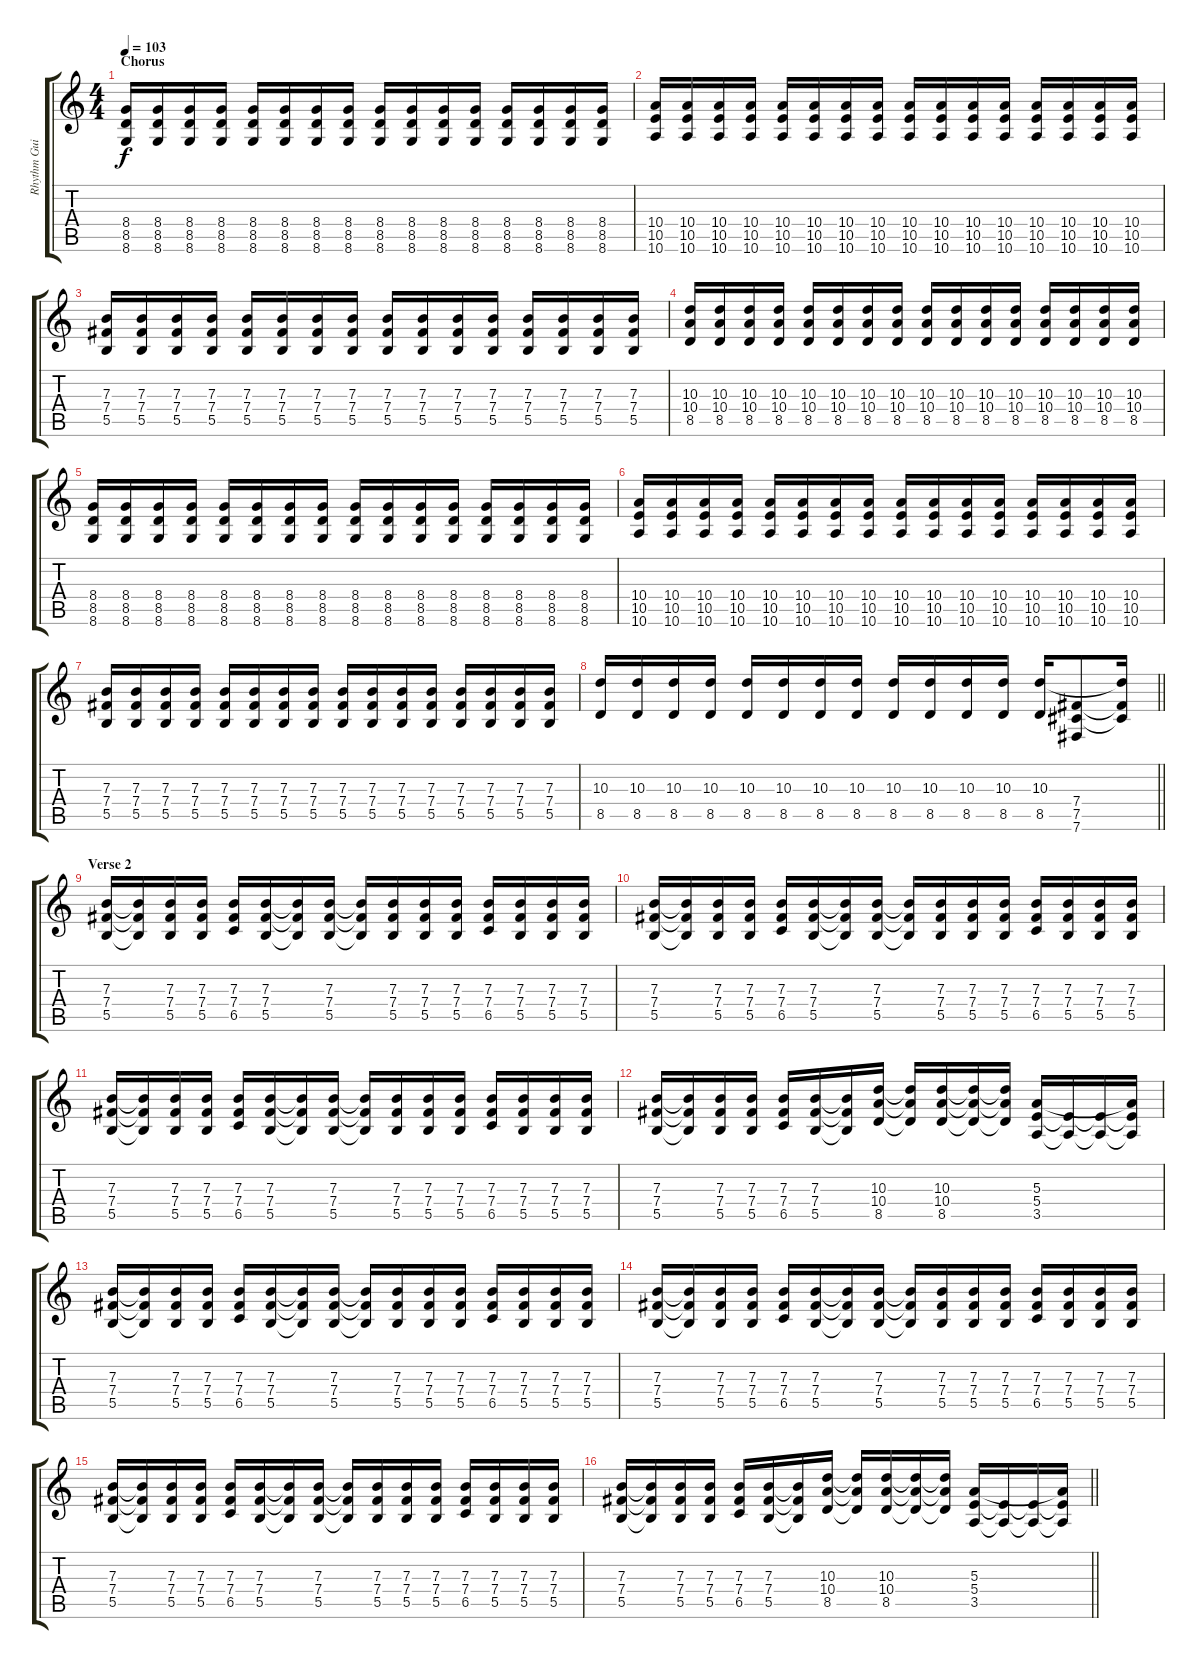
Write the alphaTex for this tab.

\track ("Rhythm Guitar" "Rhythm Gui") {instrument distortionguitar}
\staff {score tabs}
\tuning (Db4 Ab3 E3 B2 Gb2 B1) {hide}
\ts (4 4)
\section ("" "Chorus")
\tempo 103
\clef g2
\ks c
(8.4 8.5 8.6).16{dy f} (8.4 8.5 8.6).16 (8.4 8.5 8.6).16 (8.4 8.5 8.6).16 (8.4 8.5 8.6).16 (8.4 8.5 8.6).16 (8.4 8.5 8.6).16 (8.4 8.5 8.6).16 (8.4 8.5 8.6).16 (8.4 8.5 8.6).16 (8.4 8.5 8.6).16 (8.4 8.5 8.6).16 (8.4 8.5 8.6).16 (8.4 8.5 8.6).16 (8.4 8.5 8.6).16 (8.4 8.5 8.6).16 |
(10.4 10.5 10.6).16 (10.4 10.5 10.6).16 (10.4 10.5 10.6).16 (10.4 10.5 10.6).16 (10.4 10.5 10.6).16 (10.4 10.5 10.6).16 (10.4 10.5 10.6).16 (10.4 10.5 10.6).16 (10.4 10.5 10.6).16 (10.4 10.5 10.6).16 (10.4 10.5 10.6).16 (10.4 10.5 10.6).16 (10.4 10.5 10.6).16 (10.4 10.5 10.6).16 (10.4 10.5 10.6).16 (10.4 10.5 10.6).16 |
(7.3 7.4 5.5).16 (7.3 7.4 5.5).16 (7.3 7.4 5.5).16 (7.3 7.4 5.5).16 (7.3 7.4 5.5).16 (7.3 7.4 5.5).16 (7.3 7.4 5.5).16 (7.3 7.4 5.5).16 (7.3 7.4 5.5).16 (7.3 7.4 5.5).16 (7.3 7.4 5.5).16 (7.3 7.4 5.5).16 (7.3 7.4 5.5).16 (7.3 7.4 5.5).16 (7.3 7.4 5.5).16 (7.3 7.4 5.5).16 |
(10.3 10.4 8.5).16 (10.3 10.4 8.5).16 (10.3 10.4 8.5).16 (10.3 10.4 8.5).16 (10.3 10.4 8.5).16 (10.3 10.4 8.5).16 (10.3 10.4 8.5).16 (10.3 10.4 8.5).16 (10.3 10.4 8.5).16 (10.3 10.4 8.5).16 (10.3 10.4 8.5).16 (10.3 10.4 8.5).16 (10.3 10.4 8.5).16 (10.3 10.4 8.5).16 (10.3 10.4 8.5).16 (10.3 10.4 8.5).16 |
(8.4 8.5 8.6).16 (8.4 8.5 8.6).16 (8.4 8.5 8.6).16 (8.4 8.5 8.6).16 (8.4 8.5 8.6).16 (8.4 8.5 8.6).16 (8.4 8.5 8.6).16 (8.4 8.5 8.6).16 (8.4 8.5 8.6).16 (8.4 8.5 8.6).16 (8.4 8.5 8.6).16 (8.4 8.5 8.6).16 (8.4 8.5 8.6).16 (8.4 8.5 8.6).16 (8.4 8.5 8.6).16 (8.4 8.5 8.6).16 |
(10.4 10.5 10.6).16 (10.4 10.5 10.6).16 (10.4 10.5 10.6).16 (10.4 10.5 10.6).16 (10.4 10.5 10.6).16 (10.4 10.5 10.6).16 (10.4 10.5 10.6).16 (10.4 10.5 10.6).16 (10.4 10.5 10.6).16 (10.4 10.5 10.6).16 (10.4 10.5 10.6).16 (10.4 10.5 10.6).16 (10.4 10.5 10.6).16 (10.4 10.5 10.6).16 (10.4 10.5 10.6).16 (10.4 10.5 10.6).16 |
(7.3 7.4 5.5).16 (7.3 7.4 5.5).16 (7.3 7.4 5.5).16 (7.3 7.4 5.5).16 (7.3 7.4 5.5).16 (7.3 7.4 5.5).16 (7.3 7.4 5.5).16 (7.3 7.4 5.5).16 (7.3 7.4 5.5).16 (7.3 7.4 5.5).16 (7.3 7.4 5.5).16 (7.3 7.4 5.5).16 (7.3 7.4 5.5).16 (7.3 7.4 5.5).16 (7.3 7.4 5.5).16 (7.3 7.4 5.5).16 |
\barLineRight lightlight
(10.3 8.5).16 (10.3 8.5).16 (10.3 8.5).16 (10.3 8.5).16 (10.3 8.5).16 (10.3 8.5).16 (10.3 8.5).16 (10.3 8.5).16 (10.3 8.5).16 (10.3 8.5).16 (10.3 8.5).16 (10.3 8.5).16 (10.3 8.5).16 (7.4 7.5 7.6).8 (10.3{t} 7.4{t} 7.5{t}).16 |
\section ("" "Verse 2")
(7.3 7.4 5.5).16 (7.3{t} 7.4{t} 5.5{t}).16 (7.3 7.4 5.5).16 (7.3 7.4 5.5).16 (7.3 7.4 6.5).16 (7.3 7.4 5.5).16 (7.3{t} 7.4{t} 5.5{t}).16 (7.3 7.4 5.5).16 (7.3{t} 7.4{t} 5.5{t}).16 (7.3 7.4 5.5).16 (7.3 7.4 5.5).16 (7.3 7.4 5.5).16 (7.3 7.4 6.5).16 (7.3 7.4 5.5).16 (7.3 7.4 5.5).16 (7.3 7.4 5.5).16 |
(7.3 7.4 5.5).16 (7.3{t} 7.4{t} 5.5{t}).16 (7.3 7.4 5.5).16 (7.3 7.4 5.5).16 (7.3 7.4 6.5).16 (7.3 7.4 5.5).16 (7.3{t} 7.4{t} 5.5{t}).16 (7.3 7.4 5.5).16 (7.3{t} 7.4{t} 5.5{t}).16 (7.3 7.4 5.5).16 (7.3 7.4 5.5).16 (7.3 7.4 5.5).16 (7.3 7.4 6.5).16 (7.3 7.4 5.5).16 (7.3 7.4 5.5).16 (7.3 7.4 5.5).16 |
(7.3 7.4 5.5).16 (7.3{t} 7.4{t} 5.5{t}).16 (7.3 7.4 5.5).16 (7.3 7.4 5.5).16 (7.3 7.4 6.5).16 (7.3 7.4 5.5).16 (7.3{t} 7.4{t} 5.5{t}).16 (7.3 7.4 5.5).16 (7.3{t} 7.4{t} 5.5{t}).16 (7.3 7.4 5.5).16 (7.3 7.4 5.5).16 (7.3 7.4 5.5).16 (7.3 7.4 6.5).16 (7.3 7.4 5.5).16 (7.3 7.4 5.5).16 (7.3 7.4 5.5).16 |
(7.3 7.4 5.5).16 (7.3{t} 7.4{t} 5.5{t}).16 (7.3 7.4 5.5).16 (7.3 7.4 5.5).16 (7.3 7.4 6.5).16 (7.3 7.4 5.5).16 (7.3{t} 7.4{t} 5.5{t}).16 (10.3 10.4 8.5).16 (10.3{t} 10.4{t} 8.5{t}).16 (10.3 10.4 8.5).16 (10.3{t} 10.4{t} 8.5{t}).16 (10.3{t} 10.4{t} 8.5{t}).16 (5.3 5.4 3.5).16 (5.4{t} 3.5{t}).16 (5.4{t} 3.5{t}).16 (5.3{t} 5.4{t} 3.5{t}).16 |
(7.3 7.4 5.5).16 (7.3{t} 7.4{t} 5.5{t}).16 (7.3 7.4 5.5).16 (7.3 7.4 5.5).16 (7.3 7.4 6.5).16 (7.3 7.4 5.5).16 (7.3{t} 7.4{t} 5.5{t}).16 (7.3 7.4 5.5).16 (7.3{t} 7.4{t} 5.5{t}).16 (7.3 7.4 5.5).16 (7.3 7.4 5.5).16 (7.3 7.4 5.5).16 (7.3 7.4 6.5).16 (7.3 7.4 5.5).16 (7.3 7.4 5.5).16 (7.3 7.4 5.5).16 |
(7.3 7.4 5.5).16 (7.3{t} 7.4{t} 5.5{t}).16 (7.3 7.4 5.5).16 (7.3 7.4 5.5).16 (7.3 7.4 6.5).16 (7.3 7.4 5.5).16 (7.3{t} 7.4{t} 5.5{t}).16 (7.3 7.4 5.5).16 (7.3{t} 7.4{t} 5.5{t}).16 (7.3 7.4 5.5).16 (7.3 7.4 5.5).16 (7.3 7.4 5.5).16 (7.3 7.4 6.5).16 (7.3 7.4 5.5).16 (7.3 7.4 5.5).16 (7.3 7.4 5.5).16 |
(7.3 7.4 5.5).16 (7.3{t} 7.4{t} 5.5{t}).16 (7.3 7.4 5.5).16 (7.3 7.4 5.5).16 (7.3 7.4 6.5).16 (7.3 7.4 5.5).16 (7.3{t} 7.4{t} 5.5{t}).16 (7.3 7.4 5.5).16 (7.3{t} 7.4{t} 5.5{t}).16 (7.3 7.4 5.5).16 (7.3 7.4 5.5).16 (7.3 7.4 5.5).16 (7.3 7.4 6.5).16 (7.3 7.4 5.5).16 (7.3 7.4 5.5).16 (7.3 7.4 5.5).16 |
\barLineRight lightlight
(7.3 7.4 5.5).16 (7.3{t} 7.4{t} 5.5{t}).16 (7.3 7.4 5.5).16 (7.3 7.4 5.5).16 (7.3 7.4 6.5).16 (7.3 7.4 5.5).16 (7.3{t} 7.4{t} 5.5{t}).16 (10.3 10.4 8.5).16 (10.3{t} 10.4{t} 8.5{t}).16 (10.3 10.4 8.5).16 (10.3{t} 10.4{t} 8.5{t}).16 (10.3{t} 10.4{t} 8.5{t}).16 (5.3 5.4 3.5).16 (5.4{t} 3.5{t}).16 (5.4{t} 3.5{t}).16 (5.3{t} 5.4{t} 3.5{t}).16
